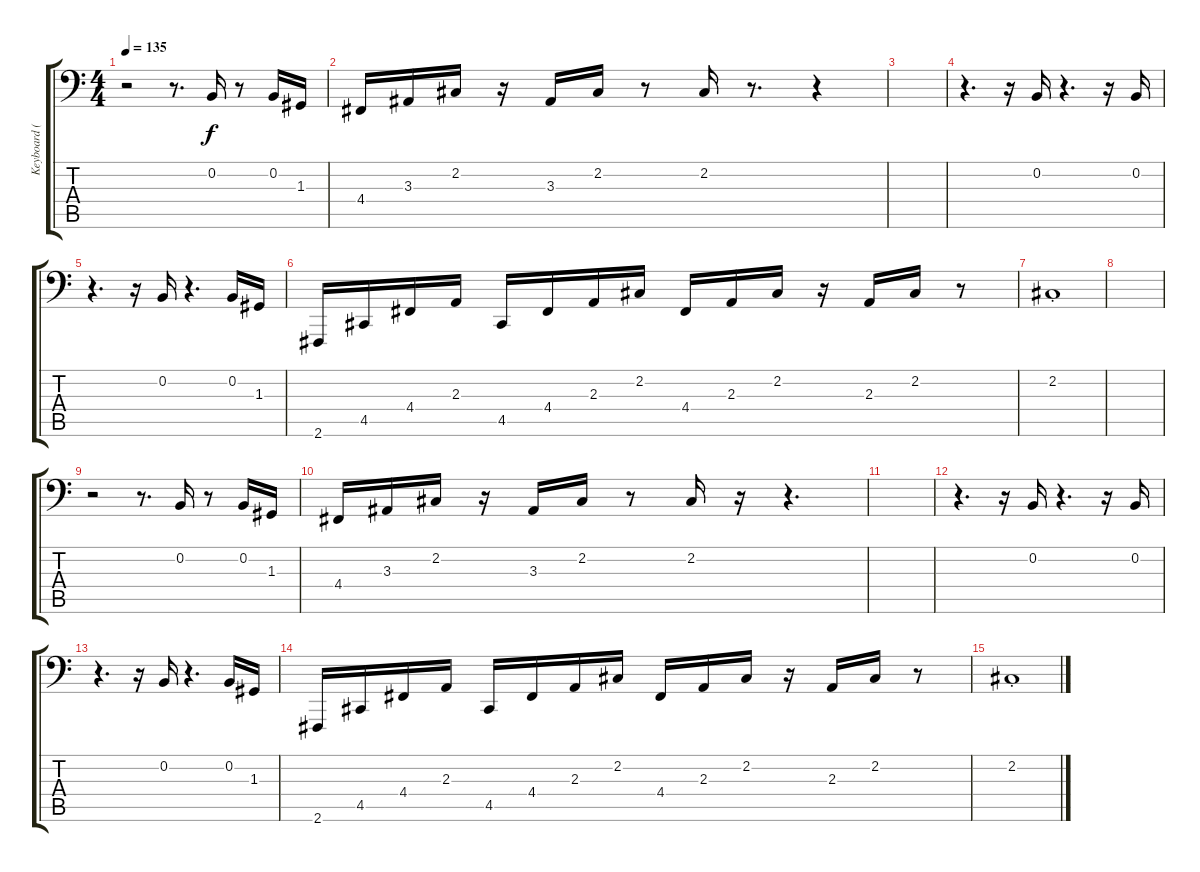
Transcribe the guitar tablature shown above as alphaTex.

\track ("Keyboard (Bass)" "Keyboard (") {instrument stringensemble1}
\staff {score tabs}
\tuning (E3 B2 G2 D2 A1 E1) {hide}
\ts (4 4)
\tempo 135
\clef f4
\ks c
r.2{dy f} r.8{d} 0.2.16 r.8 0.2.16 1.3.16 |
4.4.16 3.3.16 2.2.16 r.16 3.3.16 2.2.16 r.8 2.2.16 r.8{d} r.4 |
|
r.4{d} r.16 0.2.16 r.4{d} r.16 0.2.16 |
r.4{d} r.16 0.2.16 r.4{d} 0.2.16 1.3.16 |
2.6.16{instrument harpsichord} 4.5.16 4.4.16 2.3.16 4.5.16 4.4.16 2.3.16 2.2.16 4.4.16 2.3.16 2.2.16 r.16 2.3.16 2.2.16 r.8 |
2.2{st}.1 |
|
r.2 r.8{d} 0.2.16 r.8 0.2.16 1.3.16 |
4.4.16 3.3.16 2.2.16 r.16 3.3.16 2.2.16 r.8 2.2.16 r.16 r.4{d} |
|
r.4{d} r.16 0.2.16 r.4{d} r.16 0.2.16 |
r.4{d} r.16 0.2.16 r.4{d} 0.2.16 1.3.16 |
2.6.16{instrument harpsichord} 4.5.16 4.4.16 2.3.16 4.5.16 4.4.16 2.3.16 2.2.16 4.4.16 2.3.16 2.2.16 r.16 2.3.16 2.2.16 r.8 |
2.2{st}.1
